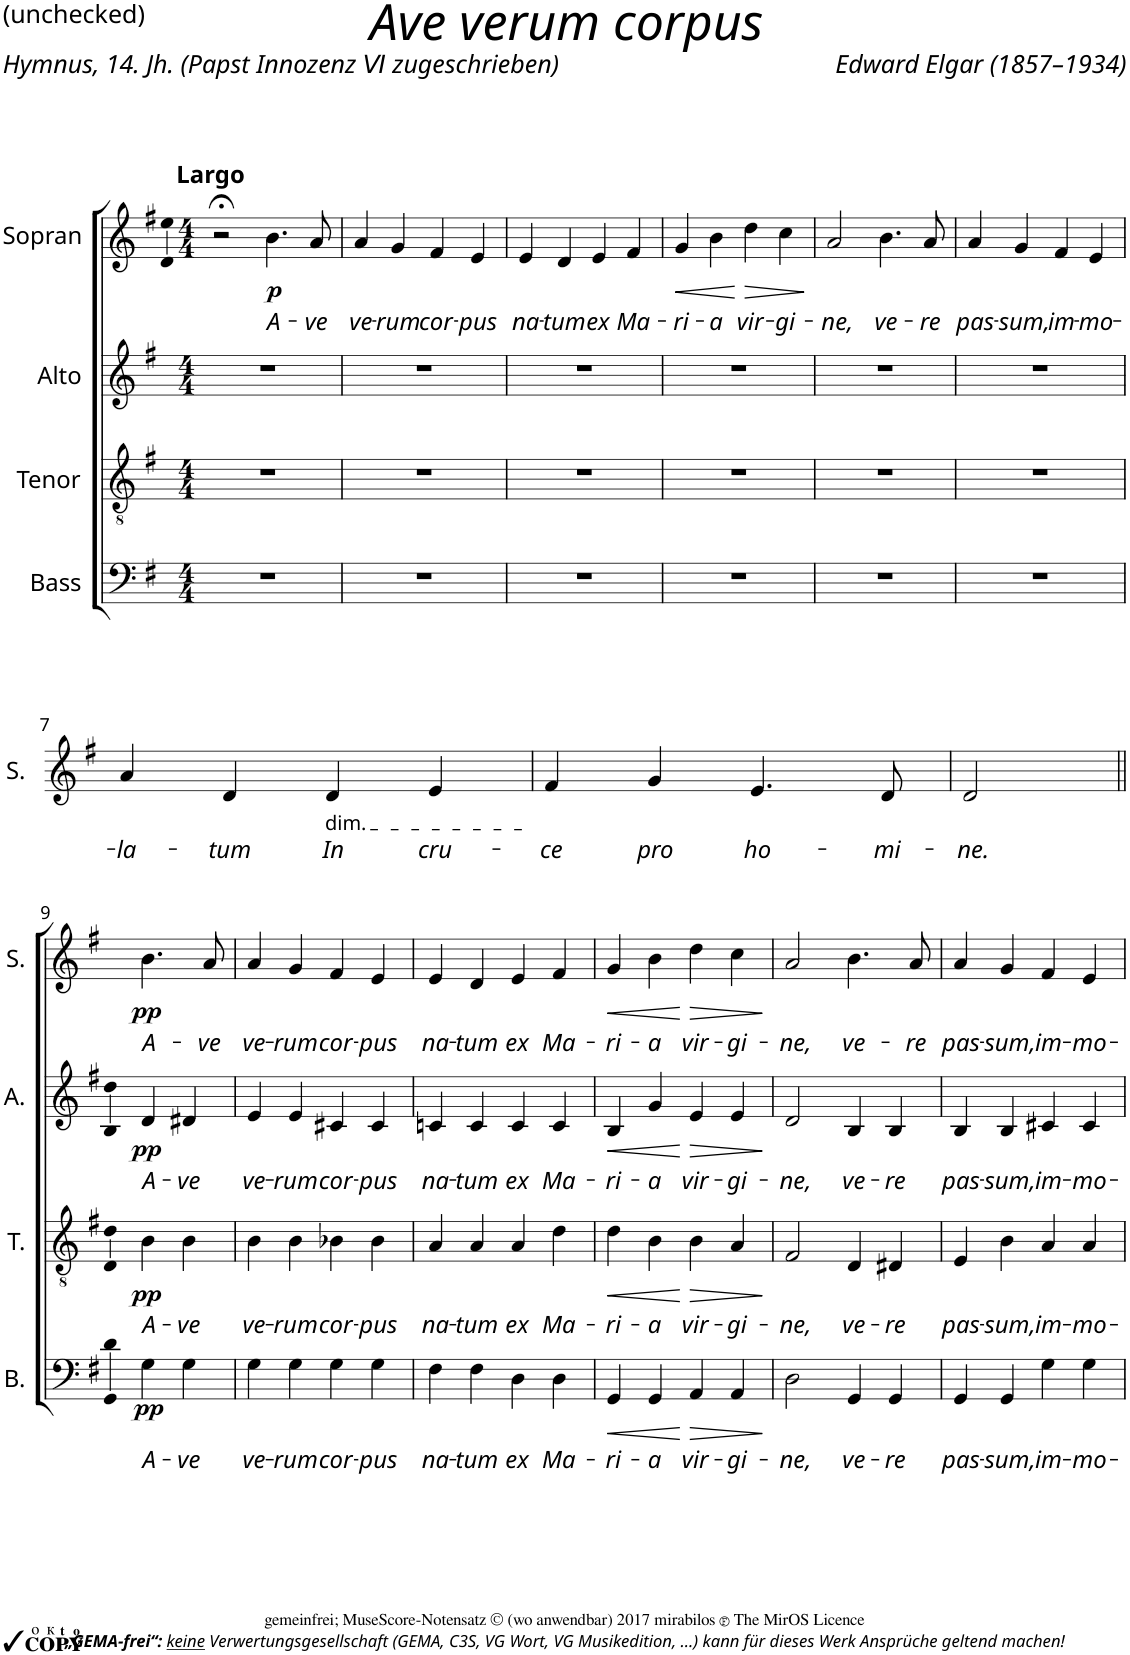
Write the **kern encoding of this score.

**kern	**text	**dynam	**kern	**text	**dynam	**kern	**text	**dynam	**kern	**text	**dynam
*part4	*part4	*part4	*part3	*part3	*part3	*part2	*part2	*part2	*part1	*part1	*part1
*staff4	*staff4	*staff4	*staff3	*staff3	*staff3	*staff2	*staff2	*staff2	*staff1	*staff1	*staff1
*I"Bass	*	*	*I"Tenor	*	*	*I"Alto	*	*	*I"Sopran	*	*
*I'B.	*	*	*I'T.	*	*	*I'A.	*	*	*I'S.	*	*
*clefF4	*	*	*clefGv2	*	*	*clefG2	*	*	*clefG2	*	*
*k[f#]	*	*	*k[f#]	*	*	*k[f#]	*	*	*k[f#]	*	*
*M4/4	*	*	*M4/4	*	*	*M4/4	*	*	*M4/4	*	*
=1	=1	=1	=1	=1	=1	=1	=1	=1	=1	=1	=1
!	!	!	!	!	!	!	!	!	!LO:TX:a:B:t=Largo	!	!
1r	.	.	1r	.	.	1r	.	.	2r;<	.	.
!	!	!	!	!	!	!	!	!	!	!LO:LY:b	!LO:DY:b
.	.	.	.	.	.	.	.	.	4.b\	A-	p
!	!	!	!	!	!	!	!	!	!	!LO:LY:b	!
.	.	.	.	.	.	.	.	.	8a/	-ve	.
=2	=2	=2	=2	=2	=2	=2	=2	=2	=2	=2	=2
!	!	!	!	!	!	!	!	!	!	!LO:LY:b	!
1r	.	.	1r	.	.	1r	.	.	4a/	ve-	.
!	!	!	!	!	!	!	!	!	!	!LO:LY:b	!
.	.	.	.	.	.	.	.	.	4g/	-rum	.
!	!	!	!	!	!	!	!	!	!	!LO:LY:b	!
.	.	.	.	.	.	.	.	.	4f#/	cor-	.
!	!	!	!	!	!	!	!	!	!	!LO:LY:b	!
.	.	.	.	.	.	.	.	.	4e/	-pus	.
=3	=3	=3	=3	=3	=3	=3	=3	=3	=3	=3	=3
!	!	!	!	!	!	!	!	!	!	!LO:LY:b	!
1r	.	.	1r	.	.	1r	.	.	4e/	na-	.
!	!	!	!	!	!	!	!	!	!	!LO:LY:b	!
.	.	.	.	.	.	.	.	.	4d/	-tum	.
!	!	!	!	!	!	!	!	!	!	!LO:LY:b	!
.	.	.	.	.	.	.	.	.	4e/	ex	.
!	!	!	!	!	!	!	!	!	!	!LO:LY:b	!
.	.	.	.	.	.	.	.	.	4f#/	Ma-	.
=4	=4	=4	=4	=4	=4	=4	=4	=4	=4	=4	=4
!	!	!	!	!	!	!	!	!	!	!LO:LY:b	!LO:HP:b
1r	.	.	1r	.	.	1r	.	.	4g/	-ri-	<
!	!	!	!	!	!	!	!	!	!	!LO:LY:b	!
.	.	.	.	.	.	.	.	.	4b\	-a	.
!	!	!	!	!	!	!	!	!	!	!LO:LY:b	!LO:HP:n=1:b
.	.	.	.	.	.	.	.	.	4dd\	vir-	[ >
!	!	!	!	!	!	!	!	!	!	!LO:LY:b	!
.	.	.	.	.	.	.	.	.	4cc\	-gi-	.
.	.	.	.	.	.	.	.	.	.	.	]
=5	=5	=5	=5	=5	=5	=5	=5	=5	=5	=5	=5
!	!	!	!	!	!	!	!	!	!	!LO:LY:b	!
1r	.	.	1r	.	.	1r	.	.	2a/	-ne,	.
!	!	!	!	!	!	!	!	!	!	!LO:LY:b	!
.	.	.	.	.	.	.	.	.	4.b\	ve-	.
!	!	!	!	!	!	!	!	!	!	!LO:LY:b	!
.	.	.	.	.	.	.	.	.	8a/	-re	.
=6	=6	=6	=6	=6	=6	=6	=6	=6	=6	=6	=6
!	!	!	!	!	!	!	!	!	!	!LO:LY:b	!
1r	.	.	1r	.	.	1r	.	.	4a/	pas-	.
!	!	!	!	!	!	!	!	!	!	!LO:LY:b	!
.	.	.	.	.	.	.	.	.	4g/	-sum,	.
!	!	!	!	!	!	!	!	!	!	!LO:LY:b	!
.	.	.	.	.	.	.	.	.	4f#/	im-	.
!	!	!	!	!	!	!	!	!	!	!LO:LY:b	!
.	.	.	.	.	.	.	.	.	4e/	-mo-	.
!!LO:LB:g=z
=7	=7	=7	=7	=7	=7	=7	=7	=7	=7	=7	=7
!	!	!	!	!	!	!	!	!	!	!LO:LY:b	!
1r	.	.	1r	.	.	1r	.	.	4a/	-la-	.
!	!	!	!	!	!	!	!	!	!	!LO:LY:b	!
.	.	.	.	.	.	.	.	.	4d/	-tum	.
!	!	!	!	!	!	!	!	!	!LO:TX:b:t=dim.	!	!
!	!	!	!	!	!	!	!	!	!	!LO:LY:b	!
.	.	.	.	.	.	.	.	.	4d/	In	.
!	!	!	!	!	!	!	!	!	!	!LO:LY:b	!
.	.	.	.	.	.	.	.	.	4e/	cru-	.
=8	=8	=8	=8	=8	=8	=8	=8	=8	=8	=8	=8
!	!	!	!	!	!	!	!	!	!	!LO:LY:b	!
1r	.	.	1r	.	.	1r	.	.	4f#/	-ce	.
!	!	!	!	!	!	!	!	!	!	!LO:LY:b	!
.	.	.	.	.	.	.	.	.	4g/	pro	.
!	!	!	!	!	!	!	!	!	!	!LO:LY:b	!
.	.	.	.	.	.	.	.	.	4.e/	ho-	.
!	!	!	!	!	!	!	!	!	!	!LO:LY:b	!
.	.	.	.	.	.	.	.	.	8d/	-mi-	.
=9	=9	=9	=9	=9	=9	=9	=9	=9	=9	=9	=9
!	!	!	!	!	!	!	!	!	!	!LO:LY:b	!
2r	.	.	2r	.	.	2r	.	.	2d/	-ne.	.
!!LO:LB:g=z
=9||	=9||	=9||	=9||	=9||	=9||	=9||	=9||	=9||	=9||	=9||	=9||
!	!LO:LY:b	!LO:DY:b	!	!LO:LY:b	!LO:DY:b	!	!LO:LY:b	!LO:DY:b	!	!LO:LY:b	!LO:DY:b
4G\	A-	pp	4B\	A-	pp	4d/	A-	pp	4.b\	A-	pp
!	!LO:LY:b	!	!	!LO:LY:b	!	!	!LO:LY:b	!	!	!	!
4G\	-ve	.	4B\	-ve	.	4d#X/	-ve	.	.	.	.
!	!	!	!	!	!	!	!	!	!	!LO:LY:b	!
.	.	.	.	.	.	.	.	.	8a/	-ve	.
=10	=10	=10	=10	=10	=10	=10	=10	=10	=10	=10	=10
!	!LO:LY:b	!	!	!LO:LY:b	!	!	!LO:LY:b	!	!	!LO:LY:b	!
4G\	ve-	.	4B\	ve-	.	4e/	ve-	.	4a/	ve-	.
!	!LO:LY:b	!	!	!LO:LY:b	!	!	!LO:LY:b	!	!	!LO:LY:b	!
4G\	-rum	.	4B\	-rum	.	4e/	-rum	.	4g/	-rum	.
!	!LO:LY:b	!	!	!LO:LY:b	!	!	!LO:LY:b	!	!	!LO:LY:b	!
4G\	cor-	.	4B-X\	cor-	.	4c#X/	cor-	.	4f#/	cor-	.
!	!LO:LY:b	!	!	!LO:LY:b	!	!	!LO:LY:b	!	!	!LO:LY:b	!
4G\	-pus	.	4B-\	-pus	.	4c#/	-pus	.	4e/	-pus	.
=11	=11	=11	=11	=11	=11	=11	=11	=11	=11	=11	=11
!	!LO:LY:b	!	!	!LO:LY:b	!	!	!LO:LY:b	!	!	!LO:LY:b	!
4F#\	na-	.	4A/	na-	.	4cn/	na-	.	4e/	na-	.
!	!LO:LY:b	!	!	!LO:LY:b	!	!	!LO:LY:b	!	!	!LO:LY:b	!
4F#\	-tum	.	4A/	-tum	.	4c/	-tum	.	4d/	-tum	.
!	!LO:LY:b	!	!	!LO:LY:b	!	!	!LO:LY:b	!	!	!LO:LY:b	!
4D\	ex	.	4A/	ex	.	4c/	ex	.	4e/	ex	.
!	!LO:LY:b	!	!	!LO:LY:b	!	!	!LO:LY:b	!	!	!LO:LY:b	!
4D\	Ma-	.	4d\	Ma-	.	4c/	Ma-	.	4f#/	Ma-	.
=12	=12	=12	=12	=12	=12	=12	=12	=12	=12	=12	=12
!	!LO:LY:b	!LO:HP:b	!	!LO:LY:b	!LO:HP:b	!	!LO:LY:b	!LO:HP:b	!	!LO:LY:b	!LO:HP:b
4GG/	-ri-	<	4d\	-ri-	<	4B/	-ri-	<	4g/	-ri-	<
!	!LO:LY:b	!	!	!LO:LY:b	!	!	!LO:LY:b	!	!	!LO:LY:b	!
4GG/	-a	.	4B\	-a	.	4g/	-a	.	4b\	-a	.
!	!LO:LY:b	!LO:HP:n=1:b	!	!LO:LY:b	!LO:HP:n=1:b	!	!LO:LY:b	!LO:HP:n=1:b	!	!LO:LY:b	!LO:HP:n=1:b
4AA/	vir-	[ >	4B\	vir-	[ >	4e/	vir-	[ >	4dd\	vir-	[ >
!	!LO:LY:b	!	!	!LO:LY:b	!	!	!LO:LY:b	!	!	!LO:LY:b	!
4AA/	-gi-	.	4A/	-gi-	.	4e/	-gi-	.	4cc\	-gi-	.
.	.	]	.	.	]	.	.	]	.	.	]
=13	=13	=13	=13	=13	=13	=13	=13	=13	=13	=13	=13
!	!LO:LY:b	!	!	!LO:LY:b	!	!	!LO:LY:b	!	!	!LO:LY:b	!
2D\	-ne,	.	2F#/	-ne,	.	2d/	-ne,	.	2a/	-ne,	.
!	!LO:LY:b	!	!	!LO:LY:b	!	!	!LO:LY:b	!	!	!LO:LY:b	!
4GG/	ve-	.	4D/	ve-	.	4B/	ve-	.	4.b\	ve-	.
!	!LO:LY:b	!	!	!LO:LY:b	!	!	!LO:LY:b	!	!	!	!
4GG/	-re	.	4D#X/	-re	.	4B/	-re	.	.	.	.
!	!	!	!	!	!	!	!	!	!	!LO:LY:b	!
.	.	.	.	.	.	.	.	.	8a/	-re	.
=14	=14	=14	=14	=14	=14	=14	=14	=14	=14	=14	=14
!	!LO:LY:b	!	!	!LO:LY:b	!	!	!LO:LY:b	!	!	!LO:LY:b	!
4GG/	pas-	.	4E/	pas-	.	4B/	pas-	.	4a/	pas-	.
!	!LO:LY:b	!	!	!LO:LY:b	!	!	!LO:LY:b	!	!	!LO:LY:b	!
4GG/	-sum,	.	4B\	-sum,	.	4B/	-sum,	.	4g/	-sum,	.
!	!LO:LY:b	!	!	!LO:LY:b	!	!	!LO:LY:b	!	!	!LO:LY:b	!
4G\	im-	.	4A/	im-	.	4c#X/	im-	.	4f#/	im-	.
!	!LO:LY:b	!	!	!LO:LY:b	!	!	!LO:LY:b	!	!	!LO:LY:b	!
4G\	-mo-	.	4A/	-mo-	.	4c#/	-mo-	.	4e/	-mo-	.
=	=	=	=	=	=	=	=	=	=	=	=
*-	*-	*-	*-	*-	*-	*-	*-	*-	*-	*-	*-
